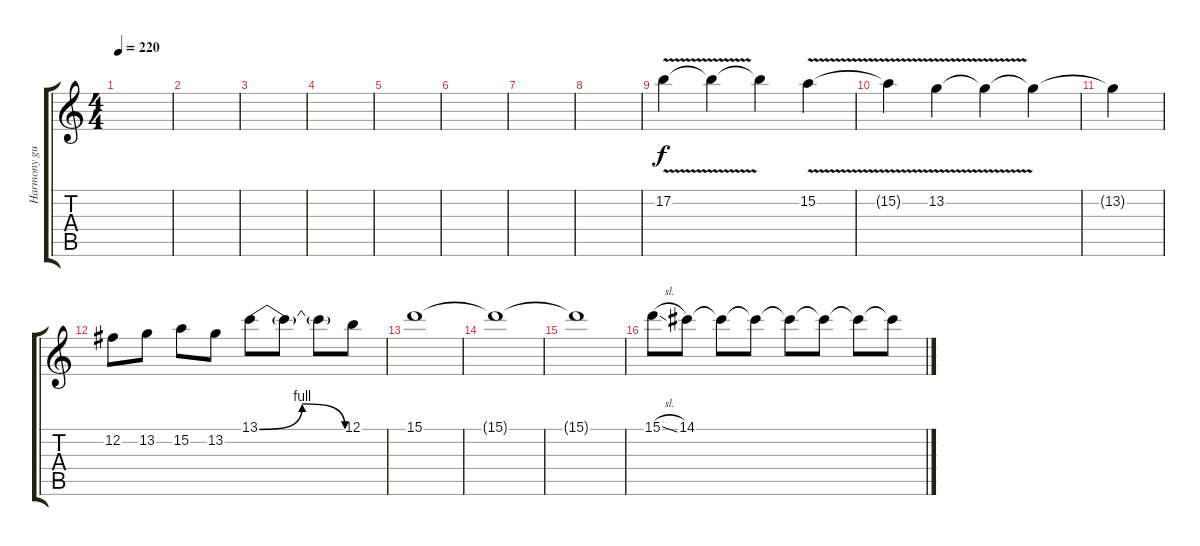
\track ("Harmony guitar " "Harmony gu") {instrument overdrivenguitar}
\staff {score tabs}
\tuning (B3 Gb3 D3 A2 E2 B1) {hide}
\ts (4 4)
\tempo 220
\clef g2
\ks c
|
|
|
|
|
|
|
|
17.2{v}.4 17.2{t}.4 17.2{t}.4 15.2{v}.4 |
15.2{t}.4 13.2{v}.4 13.2{t}.4 13.2{t}.4 |
13.2{t}.4 |
12.2.8 13.2.8 15.2.8 13.2.8 13.1{be (bendrelease 0 0 20 4 20 4 60 0)}.8 13.1{t}.8 13.1{t}.8 12.1.8 |
15.1.1 |
15.1{t}.1 |
15.1{t}.1 |
15.1{sl}.8 14.1.8 14.1{t}.8 14.1{t}.8 14.1{t}.8 14.1{t}.8 14.1{t}.8 14.1{t}.8
